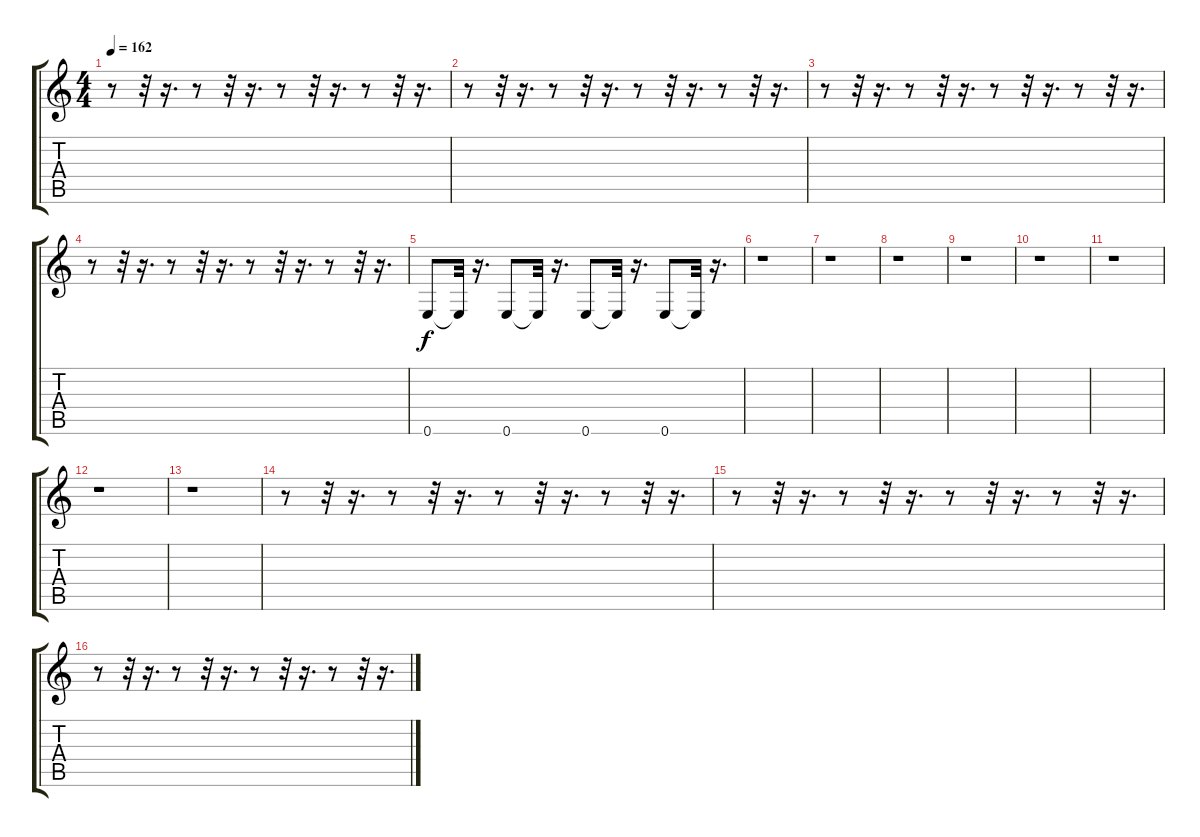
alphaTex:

\track "" {instrument fretlessbass}
\staff {score tabs}
\tuning (E4 B3 G3 D3 A2 E2) {hide}
\ts (4 4)
\tempo 162
\clef g2
\ks c
r.8{dy f} r.32 r.16{d} r.8 r.32 r.16{d} r.8 r.32 r.16{d} r.8 r.32 r.16{d} |
r.8 r.32 r.16{d} r.8 r.32 r.16{d} r.8 r.32 r.16{d} r.8 r.32 r.16{d} |
r.8 r.32 r.16{d} r.8 r.32 r.16{d} r.8 r.32 r.16{d} r.8 r.32 r.16{d} |
r.8 r.32 r.16{d} r.8 r.32 r.16{d} r.8 r.32 r.16{d} r.8 r.32 r.16{d} |
0.6.8 0.6{t}.32 r.16{d} 0.6.8 0.6{t}.32 r.16{d} 0.6.8 0.6{t}.32 r.16{d} 0.6.8 0.6{t}.32 r.16{d} |
r.1 |
r.1 |
r.1 |
r.1 |
r.1 |
r.1 |
r.1 |
r.1 |
r.8 r.32 r.16{d} r.8 r.32 r.16{d} r.8 r.32 r.16{d} r.8 r.32 r.16{d} |
r.8 r.32 r.16{d} r.8 r.32 r.16{d} r.8 r.32 r.16{d} r.8 r.32 r.16{d} |
r.8 r.32 r.16{d} r.8 r.32 r.16{d} r.8 r.32 r.16{d} r.8 r.32 r.16{d}
